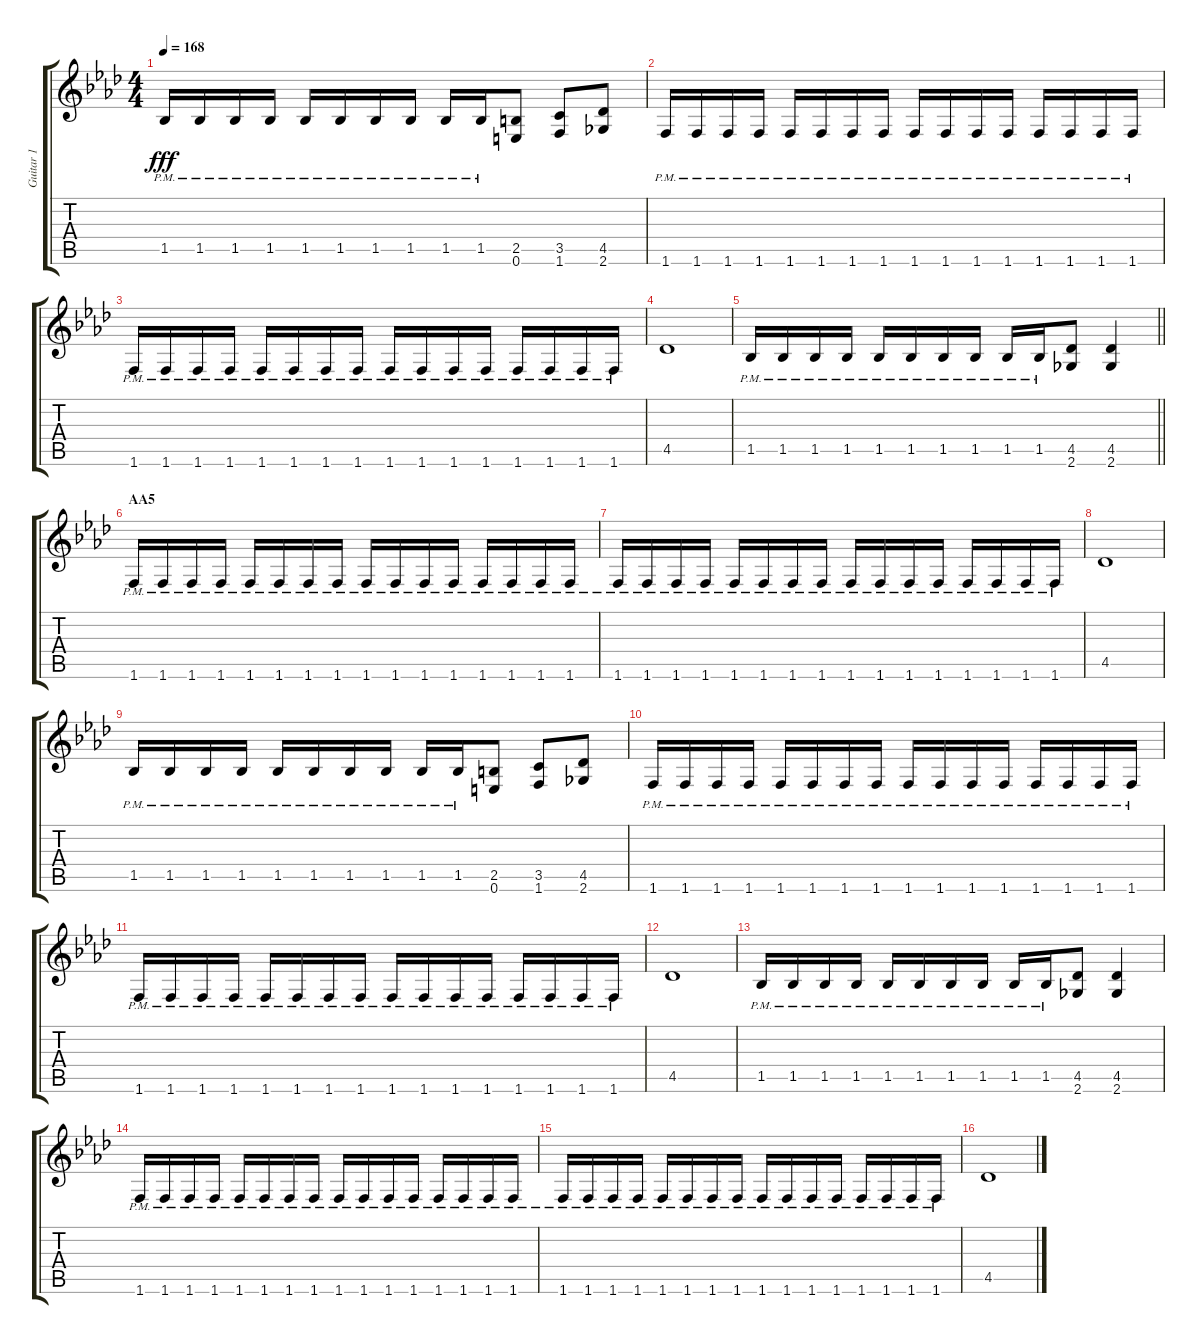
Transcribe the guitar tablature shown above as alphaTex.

\track ("Guitar 1" "Guitar 1") {instrument distortionguitar}
\staff {score tabs}
\tuning (E4 B3 G3 D3 A2 E2) {hide}
\ts (4 4)
\tempo 168
\clef g2
\ks fminor
1.5{pm}.16{dy fff} 1.5{pm}.16 1.5{pm}.16 1.5{pm}.16 1.5{pm}.16 1.5{pm}.16 1.5{pm}.16 1.5{pm}.16 1.5{pm}.16 1.5{pm}.16 (2.5 0.6).8 (3.5 1.6).8 (4.5 2.6).8 |
1.6{pm}.16 1.6{pm}.16 1.6{pm}.16 1.6{pm}.16 1.6{pm}.16 1.6{pm}.16 1.6{pm}.16 1.6{pm}.16 1.6{pm}.16 1.6{pm}.16 1.6{pm}.16 1.6{pm}.16 1.6{pm}.16 1.6{pm}.16 1.6{pm}.16 1.6{pm}.16 |
1.6{pm}.16 1.6{pm}.16 1.6{pm}.16 1.6{pm}.16 1.6{pm}.16 1.6{pm}.16 1.6{pm}.16 1.6{pm}.16 1.6{pm}.16 1.6{pm}.16 1.6{pm}.16 1.6{pm}.16 1.6{pm}.16 1.6{pm}.16 1.6{pm}.16 1.6{pm}.16 |
4.5.1 |
\barLineRight lightlight
1.5{pm}.16 1.5{pm}.16 1.5{pm}.16 1.5{pm}.16 1.5{pm}.16 1.5{pm}.16 1.5{pm}.16 1.5{pm}.16 1.5{pm}.16 1.5{pm}.16 (4.5 2.6).8 (4.5 2.6).4 |
\section ("" "AA5")
1.6{pm}.16 1.6{pm}.16 1.6{pm}.16 1.6{pm}.16 1.6{pm}.16 1.6{pm}.16 1.6{pm}.16 1.6{pm}.16 1.6{pm}.16 1.6{pm}.16 1.6{pm}.16 1.6{pm}.16 1.6{pm}.16 1.6{pm}.16 1.6{pm}.16 1.6{pm}.16 |
1.6{pm}.16 1.6{pm}.16 1.6{pm}.16 1.6{pm}.16 1.6{pm}.16 1.6{pm}.16 1.6{pm}.16 1.6{pm}.16 1.6{pm}.16 1.6{pm}.16 1.6{pm}.16 1.6{pm}.16 1.6{pm}.16 1.6{pm}.16 1.6{pm}.16 1.6{pm}.16 |
4.5.1 |
1.5{pm}.16 1.5{pm}.16 1.5{pm}.16 1.5{pm}.16 1.5{pm}.16 1.5{pm}.16 1.5{pm}.16 1.5{pm}.16 1.5{pm}.16 1.5{pm}.16 (2.5 0.6).8 (3.5 1.6).8 (4.5 2.6).8 |
1.6{pm}.16 1.6{pm}.16 1.6{pm}.16 1.6{pm}.16 1.6{pm}.16 1.6{pm}.16 1.6{pm}.16 1.6{pm}.16 1.6{pm}.16 1.6{pm}.16 1.6{pm}.16 1.6{pm}.16 1.6{pm}.16 1.6{pm}.16 1.6{pm}.16 1.6{pm}.16 |
1.6{pm}.16 1.6{pm}.16 1.6{pm}.16 1.6{pm}.16 1.6{pm}.16 1.6{pm}.16 1.6{pm}.16 1.6{pm}.16 1.6{pm}.16 1.6{pm}.16 1.6{pm}.16 1.6{pm}.16 1.6{pm}.16 1.6{pm}.16 1.6{pm}.16 1.6{pm}.16 |
4.5.1 |
1.5{pm}.16 1.5{pm}.16 1.5{pm}.16 1.5{pm}.16 1.5{pm}.16 1.5{pm}.16 1.5{pm}.16 1.5{pm}.16 1.5{pm}.16 1.5{pm}.16 (4.5 2.6).8 (4.5 2.6).4 |
1.6{pm}.16 1.6{pm}.16 1.6{pm}.16 1.6{pm}.16 1.6{pm}.16 1.6{pm}.16 1.6{pm}.16 1.6{pm}.16 1.6{pm}.16 1.6{pm}.16 1.6{pm}.16 1.6{pm}.16 1.6{pm}.16 1.6{pm}.16 1.6{pm}.16 1.6{pm}.16 |
1.6{pm}.16 1.6{pm}.16 1.6{pm}.16 1.6{pm}.16 1.6{pm}.16 1.6{pm}.16 1.6{pm}.16 1.6{pm}.16 1.6{pm}.16 1.6{pm}.16 1.6{pm}.16 1.6{pm}.16 1.6{pm}.16 1.6{pm}.16 1.6{pm}.16 1.6{pm}.16 |
4.5.1
